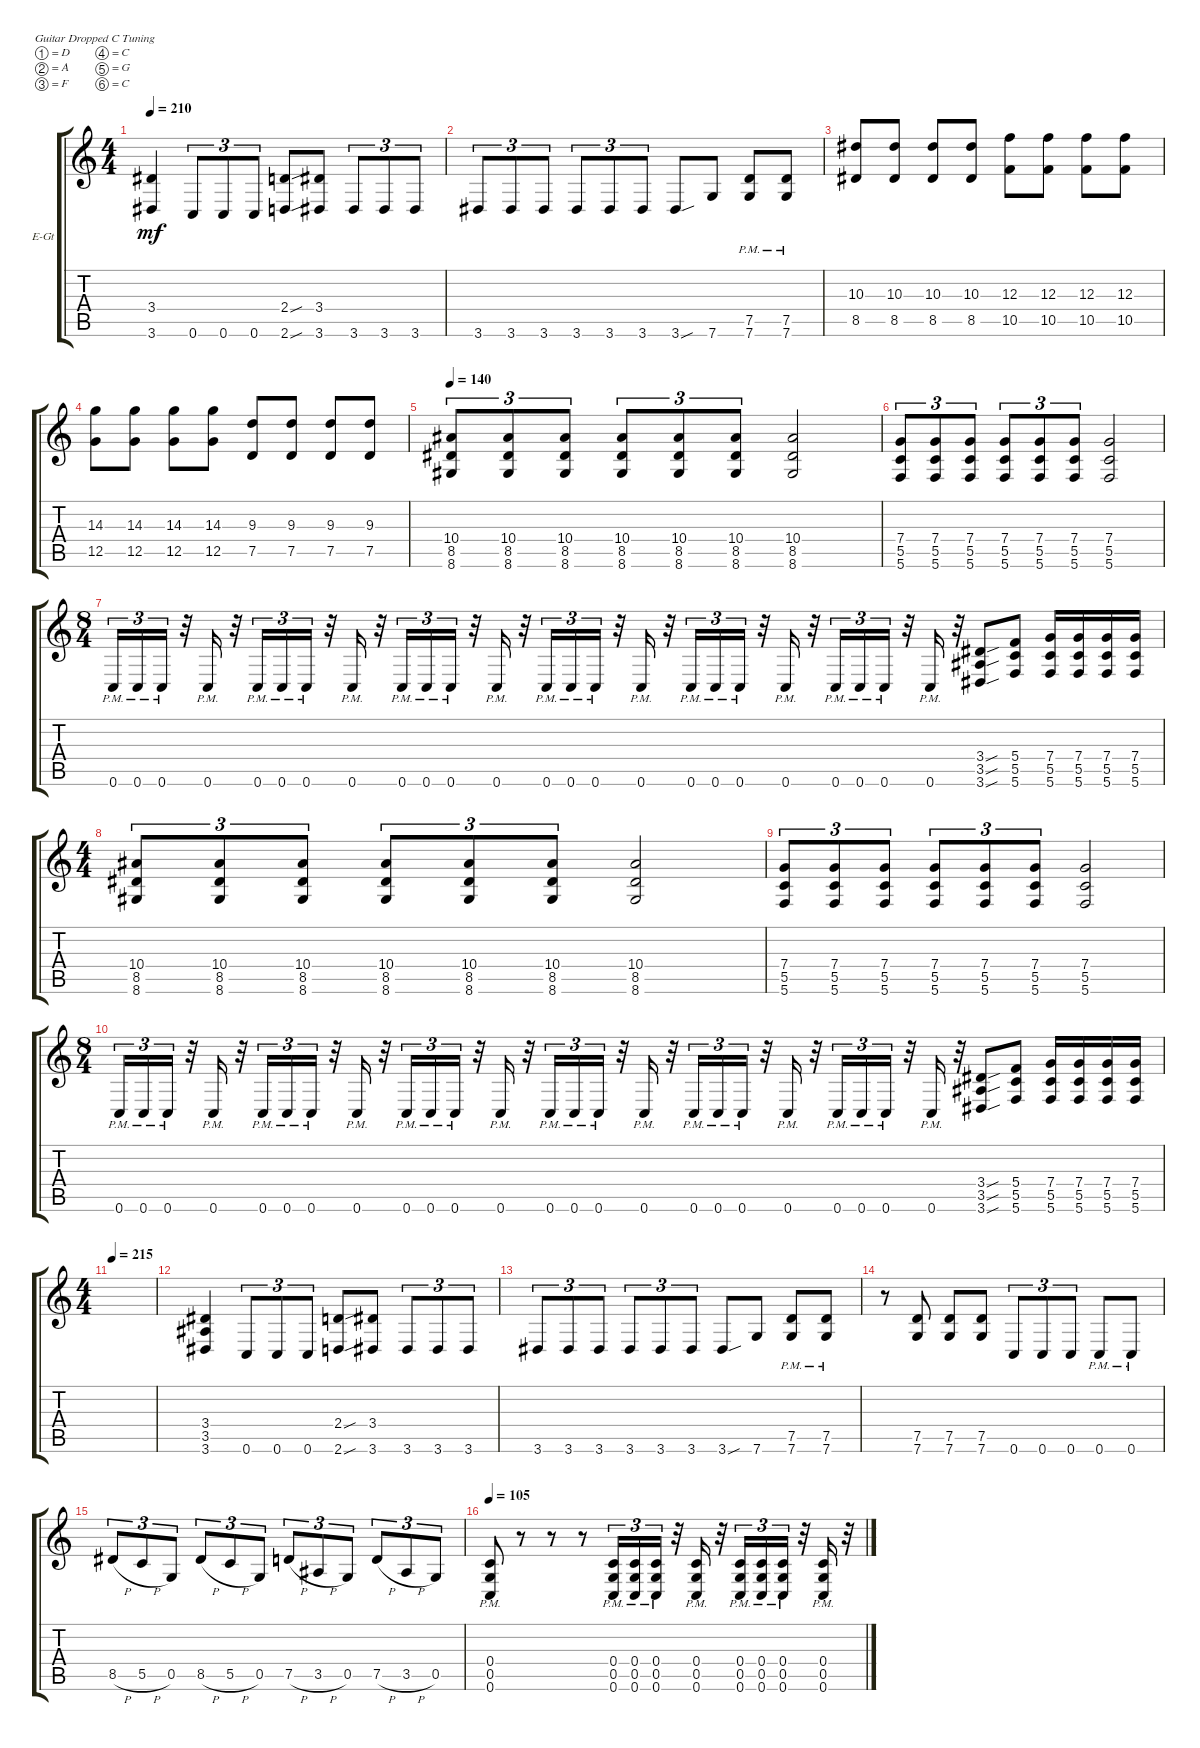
\defaultSystemsLayout 4
\bracketExtendMode groupsimilarinstruments
\firstSystemTrackNameOrientation horizontal
\otherSystemsTrackNameOrientation horizontal
\track ("Rhythm Guitar" "E-Gt") {instrument distortionguitar}
\staff {score tabs}
\tuning (D4 A3 F3 C3 G2 C2)
\ts (4 4)
\tempo 210
\clef g2
\ks c
(3.6 3.4).4{dy mf} 0.6.8{tu (3 2)} 0.6.8{tu (3 2)} 0.6.8{tu (3 2)} (2.6{sou} 2.4{sou}).8 (3.6 3.4).8 3.6.8{tu (3 2)} 3.6.8{tu (3 2)} 3.6.8{tu (3 2)} |
3.6.8{tu (3 2)} 3.6.8{tu (3 2)} 3.6.8{tu (3 2)} 3.6.8{tu (3 2)} 3.6.8{tu (3 2)} 3.6.8{tu (3 2)} 3.6{sou}.8 7.6.8 (7.6{pm} 7.5{pm}).8 (7.6{pm} 7.5{pm}).8 |
(8.5 10.3).8 (8.5 10.3).8 (8.5 10.3).8 (8.5 10.3).8 (10.5 12.3).8 (10.5 12.3).8 (10.5 12.3).8 (10.5 12.3).8 |
(12.5 14.3).8 (12.5 14.3).8 (12.5 14.3).8 (12.5 14.3).8 (7.5 9.3).8 (7.5 9.3).8 (7.5 9.3).8 (7.5 9.3).8 |
\tempo 140
(8.6 8.5 10.4).8{tu (3 2)} (8.6 8.5 10.4).8{tu (3 2)} (8.6 8.5 10.4).8{tu (3 2)} (8.6 10.4 8.5).8{tu (3 2)} (8.6 8.5 10.4).8{tu (3 2)} (8.6 10.4 8.5).8{tu (3 2)} (8.6 8.5 10.4).2 |
(5.6 5.5 7.4).8{tu (3 2)} (5.6 5.5 7.4).8{tu (3 2)} (5.6 5.5 7.4).8{tu (3 2)} (5.6 7.4 5.5).8{tu (3 2)} (5.6 5.5 7.4).8{tu (3 2)} (5.6 7.4 5.5).8{tu (3 2)} (5.6 5.5 7.4).2 |
\ts (8 4)
0.6{pm}.16{tu (3 2)} 0.6{pm}.16{tu (3 2)} 0.6{pm}.16{tu (3 2)} r.32 0.6{pm}.16 r.32 0.6{pm}.16{tu (3 2)} 0.6{pm}.16{tu (3 2)} 0.6{pm}.16{tu (3 2)} r.32 0.6{pm}.16 r.32 0.6{pm}.16{tu (3 2)} 0.6{pm}.16{tu (3 2)} 0.6{pm}.16{tu (3 2)} r.32 0.6{pm}.16 r.32 0.6{pm}.16{tu (3 2)} 0.6{pm}.16{tu (3 2)} 0.6{pm}.16{tu (3 2)} r.32 0.6{pm}.16 r.32 0.6{pm}.16{tu (3 2)} 0.6{pm}.16{tu (3 2)} 0.6{pm}.16{tu (3 2)} r.32 0.6{pm}.16 r.32 0.6{pm}.16{tu (3 2)} 0.6{pm}.16{tu (3 2)} 0.6{pm}.16{tu (3 2)} r.32 0.6{pm}.16 r.32 (3.6{sou} 3.5{sou} 3.4{sou}).8 (5.6 5.5 5.4).8 (5.6 5.5 7.4).16 (5.6 5.5 7.4).16 (5.6 5.5 7.4).16 (5.6 5.5 7.4).16 |
\ts (4 4)
(8.6 8.5 10.4).8{tu (3 2)} (8.6 8.5 10.4).8{tu (3 2)} (8.6 8.5 10.4).8{tu (3 2)} (8.6 10.4 8.5).8{tu (3 2)} (8.6 8.5 10.4).8{tu (3 2)} (8.6 10.4 8.5).8{tu (3 2)} (8.6 8.5 10.4).2 |
(5.6 5.5 7.4).8{tu (3 2)} (5.6 5.5 7.4).8{tu (3 2)} (5.6 5.5 7.4).8{tu (3 2)} (5.6 7.4 5.5).8{tu (3 2)} (5.6 5.5 7.4).8{tu (3 2)} (5.6 7.4 5.5).8{tu (3 2)} (5.6 5.5 7.4).2 |
\ts (8 4)
0.6{pm}.16{tu (3 2)} 0.6{pm}.16{tu (3 2)} 0.6{pm}.16{tu (3 2)} r.32 0.6{pm}.16 r.32 0.6{pm}.16{tu (3 2)} 0.6{pm}.16{tu (3 2)} 0.6{pm}.16{tu (3 2)} r.32 0.6{pm}.16 r.32 0.6{pm}.16{tu (3 2)} 0.6{pm}.16{tu (3 2)} 0.6{pm}.16{tu (3 2)} r.32 0.6{pm}.16 r.32 0.6{pm}.16{tu (3 2)} 0.6{pm}.16{tu (3 2)} 0.6{pm}.16{tu (3 2)} r.32 0.6{pm}.16 r.32 0.6{pm}.16{tu (3 2)} 0.6{pm}.16{tu (3 2)} 0.6{pm}.16{tu (3 2)} r.32 0.6{pm}.16 r.32 0.6{pm}.16{tu (3 2)} 0.6{pm}.16{tu (3 2)} 0.6{pm}.16{tu (3 2)} r.32 0.6{pm}.16 r.32 (3.6{sou} 3.5{sou} 3.4{sou}).8 (5.6 5.5 5.4).8 (5.6 5.5 7.4).16 (5.6 5.5 7.4).16 (5.6 5.5 7.4).16 (5.6 5.5 7.4).16 |
\ts (4 4)
\tempo 215
|
(3.6 3.4 3.5).4 0.6.8{tu (3 2)} 0.6.8{tu (3 2)} 0.6.8{tu (3 2)} (2.6{sou} 2.4{sou}).8 (3.6 3.4).8 3.6.8{tu (3 2)} 3.6.8{tu (3 2)} 3.6.8{tu (3 2)} |
3.6.8{tu (3 2)} 3.6.8{tu (3 2)} 3.6.8{tu (3 2)} 3.6.8{tu (3 2)} 3.6.8{tu (3 2)} 3.6.8{tu (3 2)} 3.6{sou}.8 7.6.8 (7.6{pm} 7.5{pm}).8 (7.6{pm} 7.5{pm}).8 |
r.8 (7.6 7.5).8 (7.6 7.5).8 (7.6 7.5).8 0.6.8{tu (3 2)} 0.6.8{tu (3 2)} 0.6.8{tu (3 2)} 0.6{pm}.8 0.6{pm}.8 |
8.5{h}.8{tu (3 2)} 5.5{h}.8{tu (3 2)} 0.5.8{tu (3 2)} 8.5{h}.8{tu (3 2)} 5.5{h}.8{tu (3 2)} 0.5.8{tu (3 2)} 7.5{h}.8{tu (3 2)} 3.5{h}.8{tu (3 2)} 0.5.8{tu (3 2)} 7.5{h}.8{tu (3 2)} 3.5{h}.8{tu (3 2)} 0.5.8{tu (3 2)} |
\tempo 105
(0.6{pm} 0.5{pm} 0.4{pm}).8 r.8 r.8 r.8 (0.6{pm} 0.5{pm} 0.4{pm}).16{tu (3 2)} (0.6{pm} 0.4{pm} 0.5{pm}).16{tu (3 2)} (0.6{pm} 0.5{pm} 0.4{pm}).16{tu (3 2)} r.32 (0.6{pm} 0.4{pm} 0.5{pm}).16 r.32 (0.6{pm} 0.5{pm} 0.4{pm}).16{tu (3 2)} (0.6{pm} 0.4{pm} 0.5{pm}).16{tu (3 2)} (0.6{pm} 0.5{pm} 0.4{pm}).16{tu (3 2)} r.32 (0.6{pm} 0.4{pm} 0.5{pm}).16 r.32
